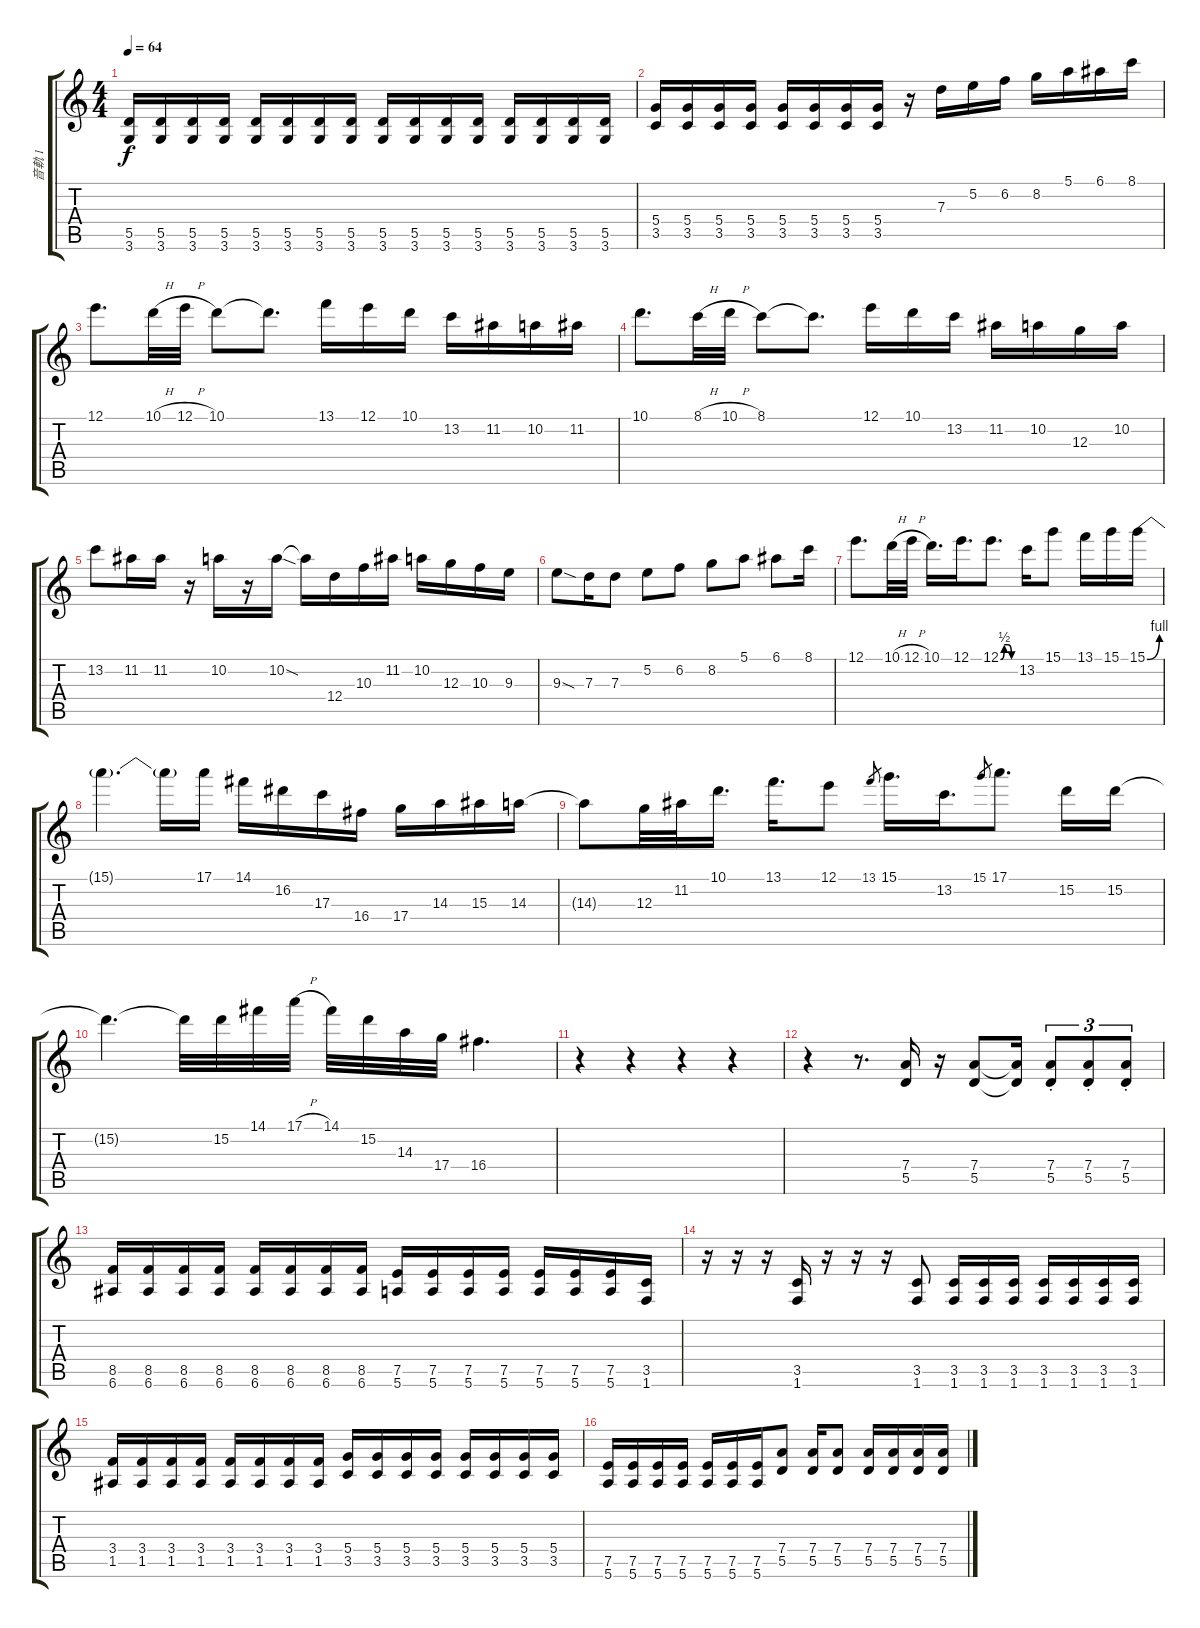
\track ("音軌 1" "音軌 1") {instrument electricguitarjazz}
\staff {score tabs}
\tuning (E4 B3 G3 D3 A2 E2) {hide}
\ts (4 4)
\tempo 64
\clef g2
\ks c
(5.5 3.6).16{dy f} (5.5 3.6).16 (5.5 3.6).16 (5.5 3.6).16 (5.5 3.6).16 (5.5 3.6).16 (5.5 3.6).16 (5.5 3.6).16 (5.5 3.6).16 (5.5 3.6).16 (5.5 3.6).16 (5.5 3.6).16 (5.5 3.6).16 (5.5 3.6).16 (5.5 3.6).16 (5.5 3.6).16 |
(5.4 3.5).16 (5.4 3.5).16 (5.4 3.5).16 (5.4 3.5).16 (5.4 3.5).16 (5.4 3.5).16 (5.4 3.5).16 (5.4 3.5).16 r.16 7.3.16 5.2.16 6.2.16 8.2.16 5.1.16 6.1.16 8.1.16 |
12.1.8{d} 10.1{h}.32 12.1{h}.32 10.1.8 10.1{t}.8{d} 13.1.16 12.1.16 10.1.16 13.2.16 11.2.16 10.2.16 11.2.16 |
10.1.8{d} 8.1{h}.32 10.1{h}.32 8.1.8 8.1{t}.8{d} 12.1.16 10.1.16 13.2.16 11.2.16 10.2.16 12.3.16 10.2.16 |
13.2.8 11.2.16 11.2.16 r.16 10.2.16 r.16 10.2{sod}.16 10.2{t}.16 12.4.16 10.3.16 11.2.16 10.2.16 12.3.16 10.3.16 9.3.16 |
9.3{sod}.8 7.3.16 7.3.8 5.2.8 6.2.8 8.2.8 5.1.8 6.1.8 8.1.16 |
12.1.8{d} 10.1{h}.32 12.1{h}.32 10.1.16{d} 12.1.16{d} 12.1{be (custom 0 0 15 2 30 2 45 0 60 0)}.8{d} 13.2.16 15.1.8 13.1.16 15.1.16 15.1{be (bend 0 0 60 4)}.16 |
15.1{t}.4{d} 15.1{t}.16 17.1.16 14.1.16 16.2.16 17.3.16 16.4.16 17.4.16 14.3.16 15.3.16 14.3.16 |
14.3{t}.8 12.3.32 11.2.32 10.1.16{d} 13.1.16{d} 12.1.8 13.1.8{gr} 15.1.16{d} 13.2.16{d} 15.1.8{gr} 17.1.8{d} 15.2.16 15.2.16 |
15.2{t}.4{d} 15.2{t}.32 15.2.32 14.1.32 17.1{h}.32 14.1.32 15.2.32 14.3.32 17.4.32 16.4.4{d} |
r.4 r.4 r.4 r.4 |
r.4 r.8{d} (7.4 5.5).16 r.16 (7.4 5.5).8 (7.4{t} 5.5{t}).16 (7.4{st} 5.5{st}).8{tu (3 2)} (7.4{st} 5.5{st}).8{tu (3 2)} (7.4{st} 5.5{st}).8{tu (3 2)} |
(8.5 6.6).16 (8.5 6.6).16 (8.5 6.6).16 (8.5 6.6).16 (8.5 6.6).16 (8.5 6.6).16 (8.5 6.6).16 (8.5 6.6).16 (7.5 5.6).16 (7.5 5.6).16 (7.5 5.6).16 (7.5 5.6).16 (7.5 5.6).16 (7.5 5.6).16 (7.5 5.6).16 (3.5 1.6).16 |
r.16 r.16 r.16 (3.5 1.6).16 r.16 r.16 r.16 (3.5 1.6).8 (3.5 1.6).16 (3.5 1.6).16 (3.5 1.6).16 (3.5 1.6).16 (3.5 1.6).16 (3.5 1.6).16 (3.5 1.6).16 |
(3.4 1.5).16 (3.4 1.5).16 (3.4 1.5).16 (3.4 1.5).16 (3.4 1.5).16 (3.4 1.5).16 (3.4 1.5).16 (3.4 1.5).16 (5.4 3.5).16 (5.4 3.5).16 (5.4 3.5).16 (5.4 3.5).16 (5.4 3.5).16 (5.4 3.5).16 (5.4 3.5).16 (5.4 3.5).16 |
(7.5 5.6).16 (7.5 5.6).16 (7.5 5.6).16 (7.5 5.6).16 (7.5 5.6).16 (7.5 5.6).16 (7.5 5.6).16 (7.4 5.5).8 (7.4 5.5).16 (7.4 5.5).8 (7.4 5.5).16 (7.4 5.5).16 (7.4 5.5).16 (7.4 5.5).16
